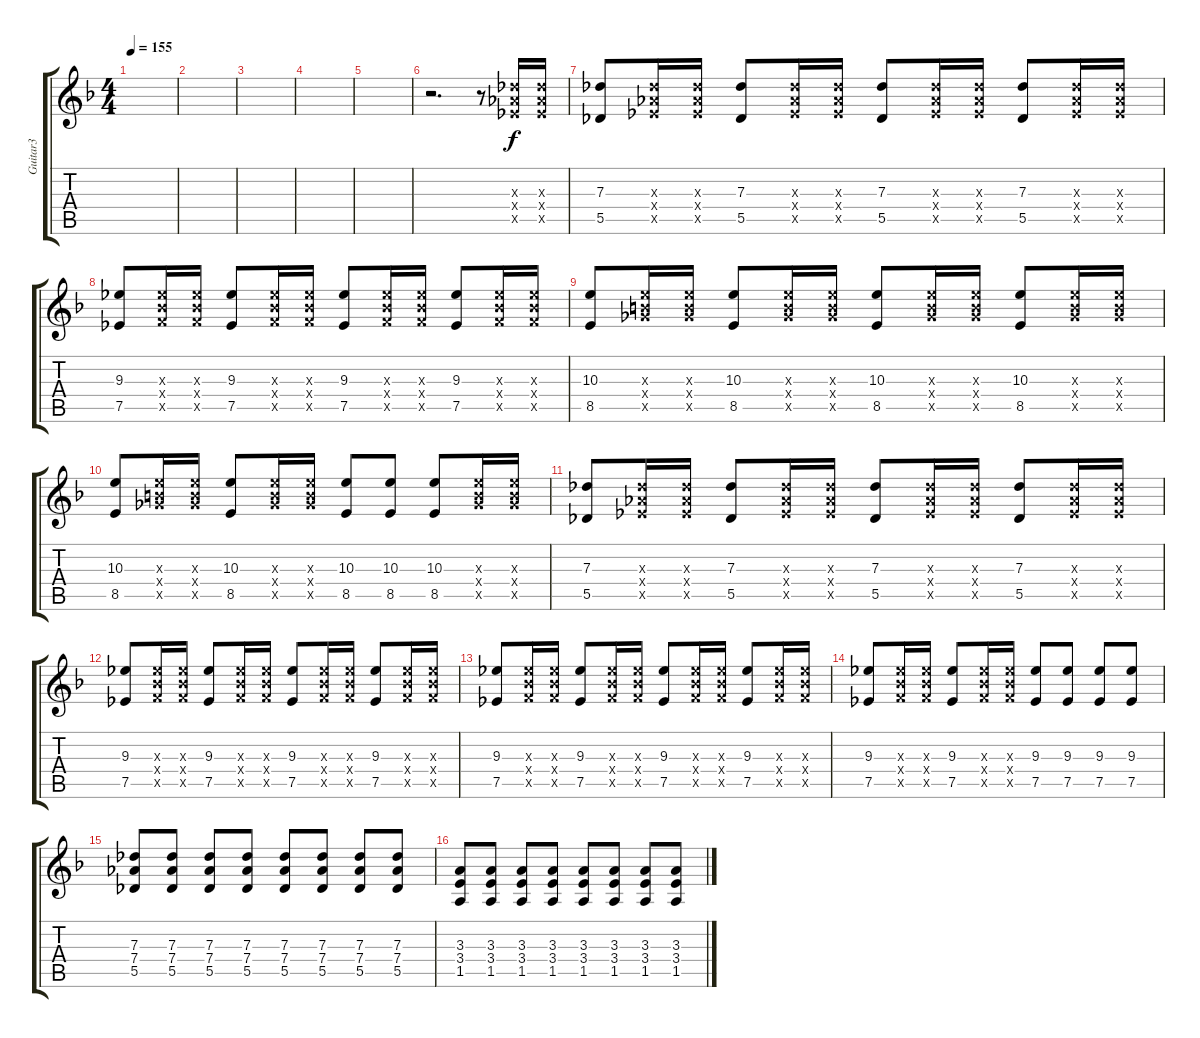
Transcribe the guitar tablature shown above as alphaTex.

\track ("Guitar3" "Guitar3") {instrument distortionguitar}
\staff {score tabs}
\tuning (Eb4 Bb3 Gb3 Db3 Ab2 Eb2) {hide}
\ts (4 4)
\tempo 155
\clef g2
\ks dminor
|
|
|
|
|
r.2{d} r.8 (7.3{x} 7.4{x} 7.5{x}).16{dy f} (7.3{x} 7.4{x} 7.5{x}).16 |
(7.3 5.5).8 (7.3{x} 7.4{x} 7.5{x}).16 (7.3{x} 7.4{x} 7.5{x}).16 (7.3 5.5).8 (7.3{x} 7.4{x} 7.5{x}).16 (7.3{x} 7.4{x} 7.5{x}).16 (7.3 5.5).8 (7.3{x} 7.4{x} 7.5{x}).16 (7.3{x} 7.4{x} 7.5{x}).16 (7.3 5.5).8 (7.3{x} 7.4{x} 7.5{x}).16 (7.3{x} 7.4{x} 7.5{x}).16 |
(9.3 7.5).8 (9.3{x} 9.4{x} 9.5{x}).16 (9.3{x} 9.4{x} 9.5{x}).16 (9.3 7.5).8 (9.3{x} 9.4{x} 9.5{x}).16 (9.3{x} 9.4{x} 9.5{x}).16 (9.3 7.5).8 (9.3{x} 9.4{x} 9.5{x}).16 (9.3{x} 9.4{x} 9.5{x}).16 (9.3 7.5).8 (9.3{x} 9.4{x} 9.5{x}).16 (9.3{x} 9.4{x} 9.5{x}).16 |
(10.3 8.5).8 (10.3{x} 10.4{x} 10.5{x}).16 (10.3{x} 10.4{x} 10.5{x}).16 (10.3 8.5).8 (10.3{x} 10.4{x} 10.5{x}).16 (10.3{x} 10.4{x} 10.5{x}).16 (10.3 8.5).8 (10.3{x} 10.4{x} 10.5{x}).16 (10.3{x} 10.4{x} 10.5{x}).16 (10.3 8.5).8 (10.3{x} 10.4{x} 10.5{x}).16 (10.3{x} 10.4{x} 10.5{x}).16 |
(10.3 8.5).8 (10.3{x} 10.4{x} 10.5{x}).16 (10.3{x} 10.4{x} 10.5{x}).16 (10.3 8.5).8 (10.3{x} 10.4{x} 10.5{x}).16 (10.3{x} 10.4{x} 10.5{x}).16 (10.3 8.5).8 (10.3 8.5).8 (10.3 8.5).8 (10.3{x} 10.4{x} 10.5{x}).16 (10.3{x} 10.4{x} 10.5{x}).16 |
(7.3 5.5).8 (7.3{x} 7.4{x} 7.5{x}).16 (7.3{x} 7.4{x} 7.5{x}).16 (7.3 5.5).8 (7.3{x} 7.4{x} 7.5{x}).16 (7.3{x} 7.4{x} 7.5{x}).16 (7.3 5.5).8 (7.3{x} 7.4{x} 7.5{x}).16 (7.3{x} 7.4{x} 7.5{x}).16 (7.3 5.5).8 (7.3{x} 7.4{x} 7.5{x}).16 (7.3{x} 7.4{x} 7.5{x}).16 |
(9.3 7.5).8 (9.3{x} 9.4{x} 9.5{x}).16 (9.3{x} 9.4{x} 9.5{x}).16 (9.3 7.5).8 (9.3{x} 9.4{x} 9.5{x}).16 (9.3{x} 9.4{x} 9.5{x}).16 (9.3 7.5).8 (9.3{x} 9.4{x} 9.5{x}).16 (9.3{x} 9.4{x} 9.5{x}).16 (9.3 7.5).8 (9.3{x} 9.4{x} 9.5{x}).16 (9.3{x} 9.4{x} 9.5{x}).16 |
(9.3 7.5).8 (9.3{x} 9.4{x} 9.5{x}).16 (9.3{x} 9.4{x} 9.5{x}).16 (9.3 7.5).8 (9.3{x} 9.4{x} 9.5{x}).16 (9.3{x} 9.4{x} 9.5{x}).16 (9.3 7.5).8 (9.3{x} 9.4{x} 9.5{x}).16 (9.3{x} 9.4{x} 9.5{x}).16 (9.3 7.5).8 (9.3{x} 9.4{x} 9.5{x}).16 (9.3{x} 9.4{x} 9.5{x}).16 |
(9.3 7.5).8 (9.3{x} 9.4{x} 9.5{x}).16 (9.3{x} 9.4{x} 9.5{x}).16 (9.3 7.5).8 (9.3{x} 9.4{x} 9.5{x}).16 (9.3{x} 9.4{x} 9.5{x}).16 (9.3 7.5).8 (9.3 7.5).8 (9.3 7.5).8 (9.3 7.5).8 |
(7.3 7.4 5.5).8 (7.3 7.4 5.5).8 (7.3 7.4 5.5).8 (7.3 7.4 5.5).8 (7.3 7.4 5.5).8 (7.3 7.4 5.5).8 (7.3 7.4 5.5).8 (7.3 7.4 5.5).8 |
(3.3 3.4 1.5).8 (3.3 3.4 1.5).8 (3.3 3.4 1.5).8 (3.3 3.4 1.5).8 (3.3 3.4 1.5).8 (3.3 3.4 1.5).8 (3.3 3.4 1.5).8 (3.3 3.4 1.5).8
